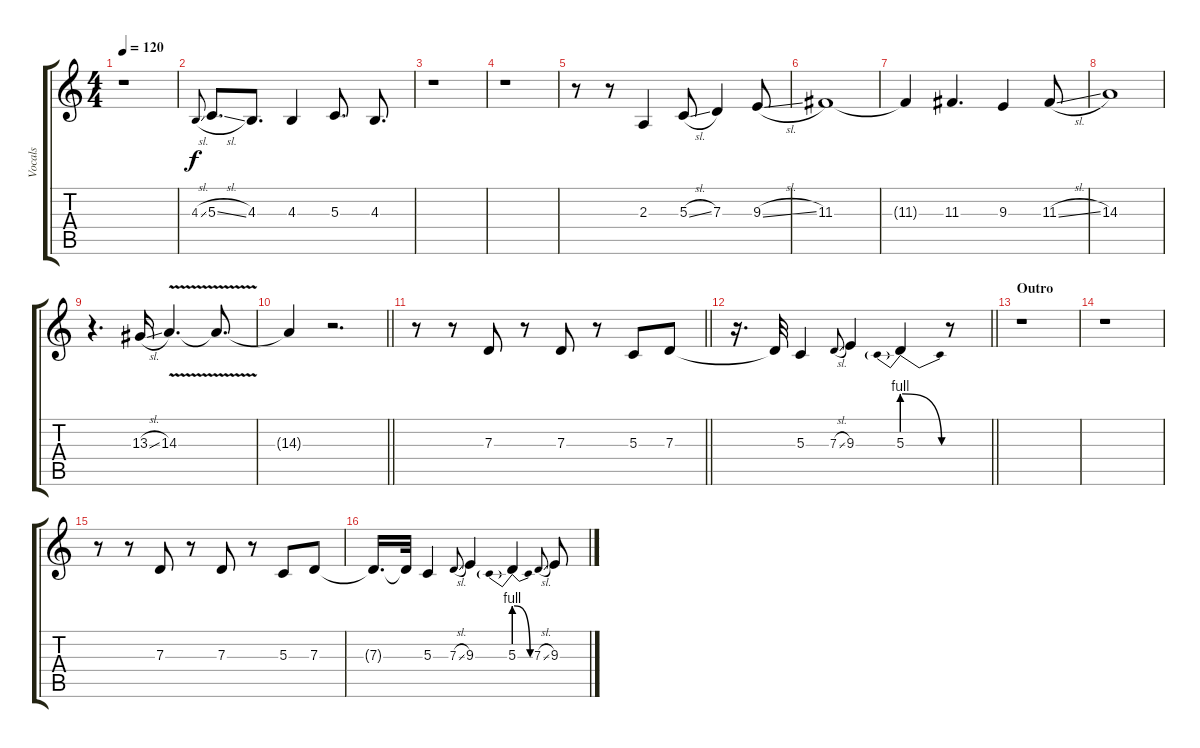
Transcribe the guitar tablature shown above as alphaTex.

\track ("Vocals" "Vocals") {instrument sopranosax}
\staff {score tabs}
\tuning (E4 B3 G3 D3 A2 E2) {hide}
\ts (4 4)
\tempo 120
\clef g2
\ks c
r.1{dy f} |
4.3{sl}.8{gr onbeat} 5.3{sl}.8{d} 4.3.8{d} 4.3.4 5.3.8{d} 4.3.8{d} |
r.1 |
r.1 |
r.8 r.8 2.3.4 5.3{sl}.8 7.3.4 9.3{sl}.8 |
11.3.1 |
11.3{t}.4 11.3.4{d} 9.3.4 11.3{sl}.8 |
14.3.1 |
r.4{d} 13.3{sl}.16 14.3{v}.4{d} 14.3{t}.8{d} |
\barLineRight lightlight
14.3{t}.4 r.2{d} |
\barLineRight lightlight
r.8 r.8 7.3.8 r.8 7.3.8 r.8 5.3.8 7.3.8 |
\barLineRight lightlight
r.16{d} 7.3{t}.32 5.3.4 7.3{sl}.8{gr onbeat} 9.3.4 5.3{be (prebendrelease 0 4 60 0)}.4 r.8 |
\section ("" "Outro")
r.1 |
r.1 |
r.8 r.8 7.3.8 r.8 7.3.8 r.8 5.3.8 7.3.8 |
7.3{t}.16{d} 7.3{t}.32 5.3.4 7.3{sl}.8{gr onbeat} 9.3.4 5.3{be (prebendrelease 0 4 60 0)}.4 7.3{sl}.8{gr onbeat} 9.3.8
